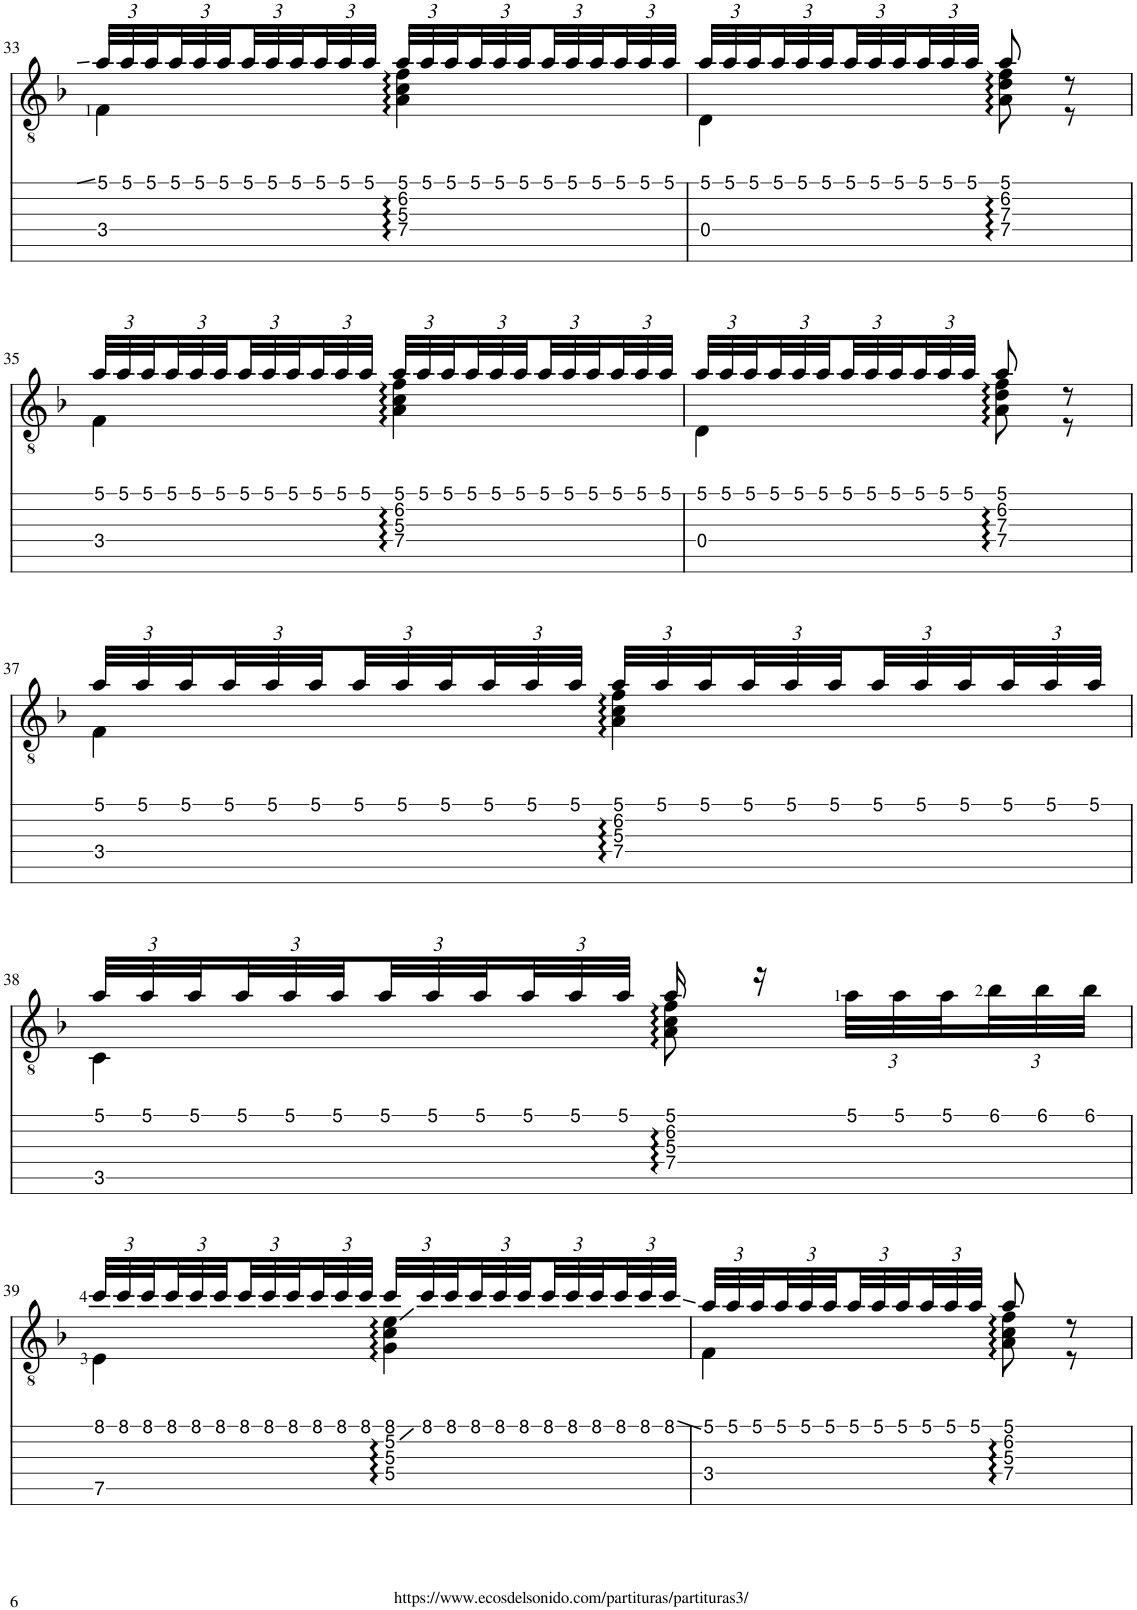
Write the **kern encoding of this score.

**kern	**kern
*part1	*part1
*staff2	*staff1
*I"Guitar	*
*I'Guit.	*
!!LO:PB:g=z
*	*clefGv2
*k[b-]	*k[b-]
*M2/4	*M2/4
*Xbrackettup	*Xbrackettup
=33	=33
*^	*^
48aLLL	4F	48a/LLL	4F\
48a	.	48a/	.
48a	.	48a/	.
48a	.	48a/	.
48a	.	48a/	.
48aJJ	.	48a/	.
48aLL	.	48a/	.
48a	.	48a/	.
48a	.	48a/	.
48a	.	48a/	.
48a	.	48a/	.
48aJJJ	.	48a/JJJ	.
48aLLL	4A 4c 4f	48a/LLL	4A\ 4c\ 4f\
48a	.	48a/	.
48a	.	48a/	.
48a	.	48a/	.
48a	.	48a/	.
48aJJ	.	48a/	.
48aLL	.	48a/	.
48a	.	48a/	.
48a	.	48a/	.
48a	.	48a/	.
48a	.	48a/	.
48aJJJ	.	48a/JJJ	.
=34	=34	=34	=34
48aLLL	4D	48a/LLL	4D\
48a	.	48a/	.
48a	.	48a/	.
48a	.	48a/	.
48a	.	48a/	.
48aJJ	.	48a/	.
48aLL	.	48a/	.
48a	.	48a/	.
48a	.	48a/	.
48a	.	48a/	.
48a	.	48a/	.
48aJJJ	.	48a/JJJ	.
8a	8A 8d 8f	8a/	8A\ 8d\ 8f\
8r	8r	8r	8r
!!LO:LB:g=z	!!
=35	=35	=35	=35
48aLLL	4F	48a/LLL	4F\
48a	.	48a/	.
48a	.	48a/	.
48a	.	48a/	.
48a	.	48a/	.
48aJJ	.	48a/	.
48aLL	.	48a/	.
48a	.	48a/	.
48a	.	48a/	.
48a	.	48a/	.
48a	.	48a/	.
48aJJJ	.	48a/JJJ	.
48aLLL	4A 4c 4f	48a/LLL	4A\ 4c\ 4f\
48a	.	48a/	.
48a	.	48a/	.
48a	.	48a/	.
48a	.	48a/	.
48aJJ	.	48a/	.
48aLL	.	48a/	.
48a	.	48a/	.
48a	.	48a/	.
48a	.	48a/	.
48a	.	48a/	.
48aJJJ	.	48a/JJJ	.
=36	=36	=36	=36
48aLLL	4D	48a/LLL	4D\
48a	.	48a/	.
48a	.	48a/	.
48a	.	48a/	.
48a	.	48a/	.
48aJJ	.	48a/	.
48aLL	.	48a/	.
48a	.	48a/	.
48a	.	48a/	.
48a	.	48a/	.
48a	.	48a/	.
48aJJJ	.	48a/JJJ	.
8a	8A 8d 8f	8a/	8A\ 8d\ 8f\
8r	8r	8r	8r
!!LO:LB:g=z	!!
=37	=37	=37	=37
48aLLL	4F	48a/LLL	4F\
48a	.	48a/	.
48a	.	48a/	.
48a	.	48a/	.
48a	.	48a/	.
48aJJ	.	48a/	.
48aLL	.	48a/	.
48a	.	48a/	.
48a	.	48a/	.
48a	.	48a/	.
48a	.	48a/	.
48aJJJ	.	48a/JJJ	.
48aLLL	4A 4c 4f	48a/LLL	4A\ 4c\ 4f\
48a	.	48a/	.
48a	.	48a/	.
48a	.	48a/	.
48a	.	48a/	.
48aJJ	.	48a/	.
48aLL	.	48a/	.
48a	.	48a/	.
48a	.	48a/	.
48a	.	48a/	.
48a	.	48a/	.
48aJJJ	.	48a/JJJ	.
!!LO:LB:g=z	!!
=38	=38	=38	=38
48aLLL	4C	48a/LLL	4C\
48a	.	48a/	.
48a	.	48a/	.
48a	.	48a/	.
48a	.	48a/	.
48aJJ	.	48a/	.
48aLL	.	48a/	.
48a	.	48a/	.
48a	.	48a/	.
48a	.	48a/	.
48a	.	48a/	.
48aJJJ	.	48a/JJJ	.
16a	8A 8c 8f	16a/	8A\ 8c\ 8f\
16r	.	16r	.
48aLLL	8ryy	48a\LLL	8ryy
48a	.	48a\	.
48a	.	48a\	.
48b-	.	48b-\	.
48b-	.	48b-\	.
48b-JJJ	.	48b-\JJJ	.
!!LO:LB:g=z	!!
=39	=39	=39	=39
48ccLLL	4E	48cc/LLL	4E\
48cc	.	48cc/	.
48cc	.	48cc/	.
48cc	.	48cc/	.
48cc	.	48cc/	.
48ccJJ	.	48cc/	.
48ccLL	.	48cc/	.
48cc	.	48cc/	.
48cc	.	48cc/	.
48cc	.	48cc/	.
48cc	.	48cc/	.
48ccJJJ	.	48cc/JJJ	.
48ccLLL	4G 4c 4e	48cc/LLL	4G\ 4c\ 4e\
48cc	.	48cc/	.
48cc	.	48cc/	.
48cc	.	48cc/	.
48cc	.	48cc/	.
48ccJJ	.	48cc/	.
48ccLL	.	48cc/	.
48cc	.	48cc/	.
48cc	.	48cc/	.
48cc	.	48cc/	.
48cc	.	48cc/	.
48ccJJJ	.	48cc/JJJ	.
=40	=40	=40	=40
48aLLL	4F	48a/LLL	4F\
48a	.	48a/	.
48a	.	48a/	.
48a	.	48a/	.
48a	.	48a/	.
48aJJ	.	48a/	.
48aLL	.	48a/	.
48a	.	48a/	.
48a	.	48a/	.
48a	.	48a/	.
48a	.	48a/	.
48aJJJ	.	48a/JJJ	.
8a	8A 8c 8f	8a/	8A\ 8c\ 8f\
8r	8r	8r	8r
*v	*v	*	*
*	*v	*v
=	=
*-	*-
